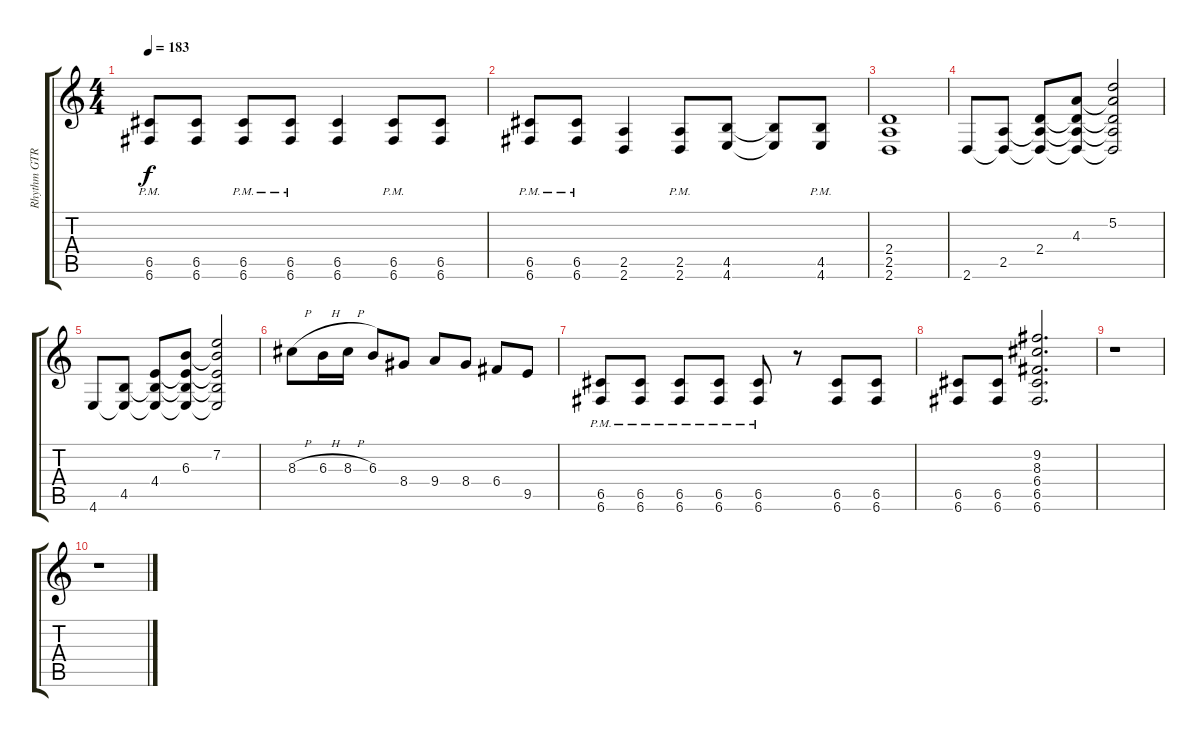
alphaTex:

\track ("Rhythm GTR 1" "Rhythm GTR") {instrument overdrivenguitar}
\staff {score tabs}
\tuning (D4 A3 F3 C3 G2 C2) {hide}
\ts (4 4)
\tempo 183
\clef g2
\ks aminor
(6.5{pm} 6.6{pm}).8{dy f} (6.5 6.6).8 (6.5{pm} 6.6{pm}).8 (6.5{pm} 6.6{pm}).8 (6.5 6.6).4 (6.5{pm} 6.6{pm}).8 (6.5 6.6).8 |
(6.5{pm} 6.6{pm}).8 (6.5{pm} 6.6{pm}).8 (2.5 2.6).4 (2.5{pm} 2.6{pm}).8 (4.5 4.6).8 (4.5{t} 4.6{t}).8 (4.5{pm} 4.6{pm}).8 |
(2.4 2.5 2.6).1 |
2.6.8 (2.5 2.6{t}).8 (2.4 2.5{t} 2.6{t}).8 (4.3 2.4{t} 2.5{t} 2.6{t}).8 (5.2 4.3{t} 2.4{t} 2.5{t} 2.6{t}).2 |
4.6.8 (4.5 4.6{t}).8 (4.4 4.5{t} 4.6{t}).8 (6.3 4.4{t} 4.5{t} 4.6{t}).8 (7.2 6.3{t} 4.4{t} 4.5{t} 4.6{t}).2 |
8.3{h}.8 6.3{h}.16 8.3{h}.16 6.3.8 8.4.8 9.4.8 8.4.8 6.4.8 9.5.8 |
(6.5{pm} 6.6{pm}).8 (6.5{pm} 6.6{pm}).8 (6.5{pm} 6.6{pm}).8 (6.5{pm} 6.6{pm}).8 (6.5{pm} 6.6{pm}).8 r.8 (6.5 6.6).8 (6.5 6.6).8 |
(6.5 6.6).8 (6.5 6.6).8 (9.2 8.3 6.4 6.5 6.6).2{d} |
r.1 |
r.1
